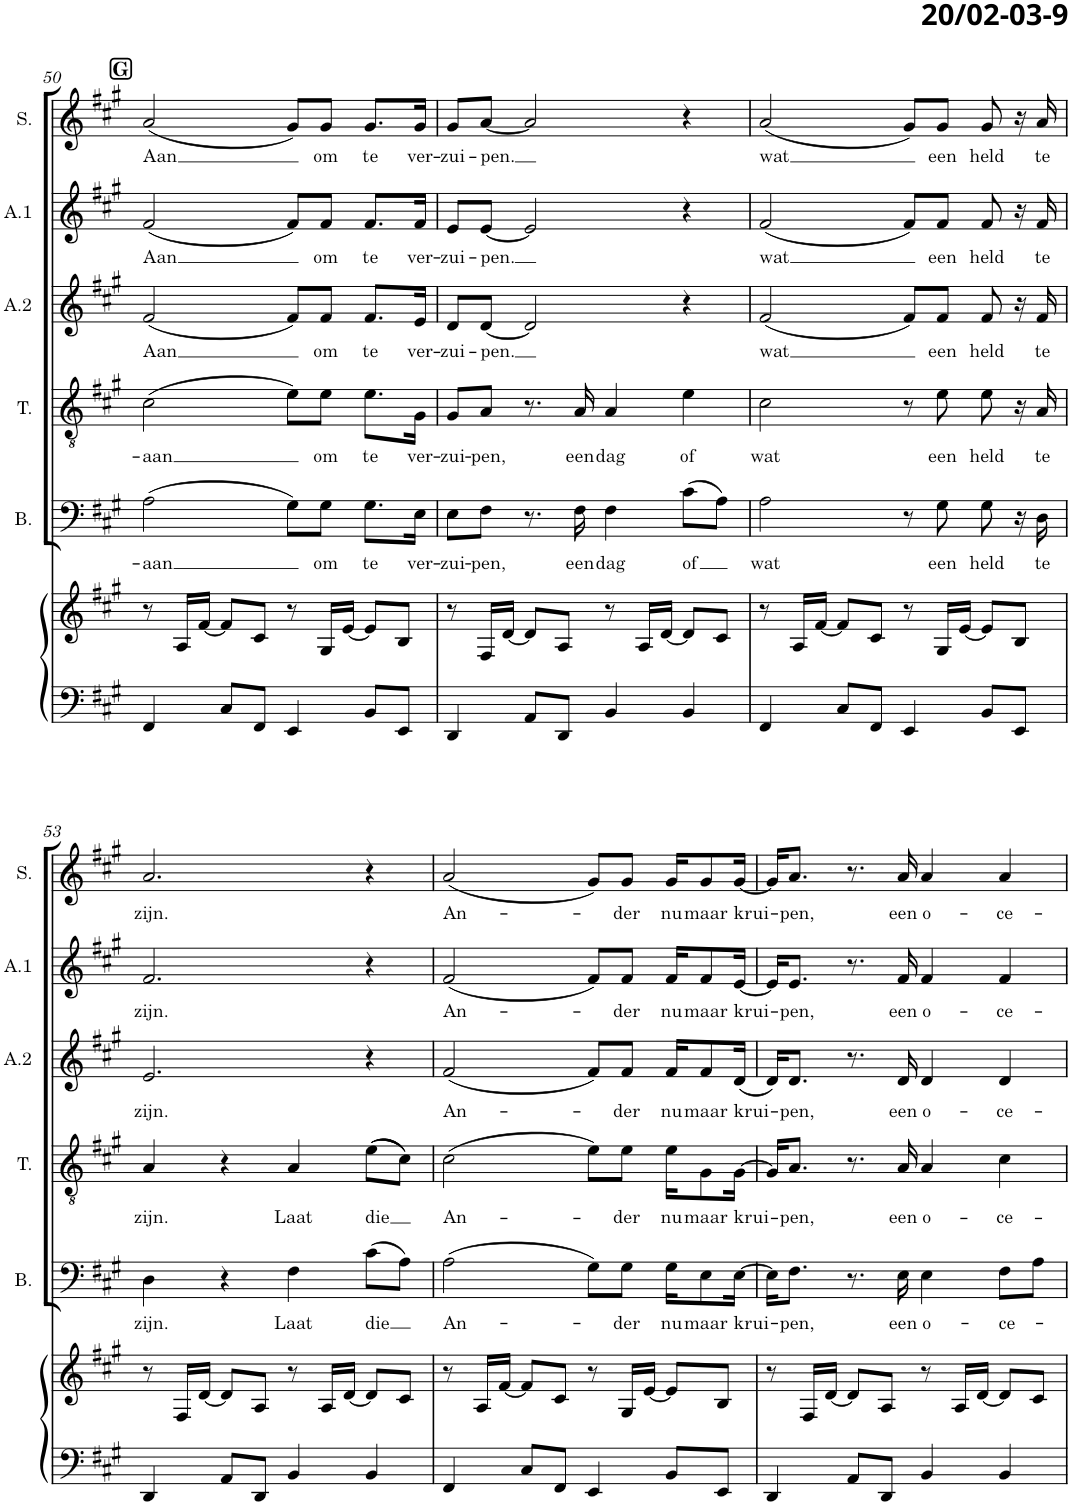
**kern	**kern	**kern	**text	**kern	**text	**kern	**text	**kern	**text	**kern	**text
*part6	*part6	*part5	*part5	*part4	*part4	*part3	*part3	*part2	*part2	*part1	*part1
*staff7	*staff6	*staff5	*staff5	*staff4	*staff4	*staff3	*staff3	*staff2	*staff2	*staff1	*staff1
*I"Piano	*	*I"Bass	*	*I"Tenor	*	*I"Alt 2	*	*I"Alt 1	*	*I"Sopraan	*
*I'Pno	*	*I'B.	*	*I'T.	*	*I'A.2	*	*I'A.1	*	*I'S.	*
!!LO:PB:g=z
*clefF4	*clefG2	*clefF4	*	*clefGv2	*	*clefG2	*	*clefG2	*	*clefG2	*
*	*	*Trd12c21	*	*	*	*	*	*	*	*Trd1c2	*
*k[f#c#g#]	*k[f#c#g#]	*k[f#c#g#]	*	*k[f#c#g#]	*	*k[f#c#g#]	*	*k[f#c#g#]	*	*k[f#c#g#]	*
*M4/4	*M4/4	*M4/4	*	*M4/4	*	*M4/4	*	*M4/4	*	*M4/4	*
!!LO:REH:place=s1:a:B:cj:fs=11:t=G
=50	=50	=50	=50	=50	=50	=50	=50	=50	=50	=50	=50
!	!	!	!LO:LY:b	!	!LO:LY:b	!	!LO:LY:b	!	!LO:LY:b	!	!LO:LY:b
4FF#/	8r	(2A\	-aan	(2c#\	-aan	(2f#/	Aan	(2f#/	Aan	(2a/	Aan
.	16A/LL	.	.	.	.	.	.	.	.	.	.
.	[16f#/JJ	.	.	.	.	.	.	.	.	.	.
8C#/L	8f#/L]	.	.	.	.	.	.	.	.	.	.
8FF#/J	8c#/J	.	.	.	.	.	.	.	.	.	.
4EE/	8r	8G#\L)	.	8e\L)	.	8f#/L)	.	8f#/L)	.	8g#/L)	.
!	!	!	!LO:LY:b	!	!LO:LY:b	!	!LO:LY:b	!	!LO:LY:b	!	!LO:LY:b
.	16G#/LL	8G#\J	om	8e\J	om	8f#/J	om	8f#/J	om	8g#/J	om
.	[16e/JJ	.	.	.	.	.	.	.	.	.	.
!	!	!	!LO:LY:b	!	!LO:LY:b	!	!LO:LY:b	!	!LO:LY:b	!	!LO:LY:b
8BB/L	8e/L]	8.G#\L	te	8.e\L	te	8.f#/L	te	8.f#/L	te	8.g#/L	te
8EE/J	8B/J	.	.	.	.	.	.	.	.	.	.
!	!	!	!LO:LY:b	!	!LO:LY:b	!	!LO:LY:b	!	!LO:LY:b	!	!LO:LY:b
.	.	16E\Jk	ver-	16G#\Jk	ver-	16e/Jk	ver-	16f#/Jk	ver-	16g#/Jk	ver-
=51	=51	=51	=51	=51	=51	=51	=51	=51	=51	=51	=51
!	!	!	!LO:LY:b	!	!LO:LY:b	!	!LO:LY:b	!	!LO:LY:b	!	!LO:LY:b
4DD/	8r	8E\L	-zui-	8G#/L	-zui-	8d/L	-zui-	8e/L	-zui-	8g#/L	-zui-
!	!	!	!LO:LY:b	!	!LO:LY:b	!	!LO:LY:b	!	!LO:LY:b	!	!LO:LY:b
.	16F#/LL	8F#\J	-pen,	8A/J	-pen,	[8d/J	-pen.	[8e/J	-pen.	[8a/J	-pen.
.	[16d/JJ	.	.	.	.	.	.	.	.	.	.
8AA/L	8d/L]	8.r	.	8.r	.	2d/]	.	2e/]	.	2a/]	.
8DD/J	8A/J	.	.	.	.	.	.	.	.	.	.
!	!	!	!LO:LY:b	!	!LO:LY:b	!	!	!	!	!	!
.	.	16F#\	een	16A/	een	.	.	.	.	.	.
!	!	!	!LO:LY:b	!	!LO:LY:b	!	!	!	!	!	!
4BB/	8r	4F#\	dag	4A/	dag	.	.	.	.	.	.
.	16A/LL	.	.	.	.	.	.	.	.	.	.
.	[16d/JJ	.	.	.	.	.	.	.	.	.	.
!	!	!	!LO:LY:b	!	!LO:LY:b	!	!	!	!	!	!
4BB/	8d/L]	(8c#\L	of	4e\	of	4r	.	4r	.	4r	.
.	8c#/J	8A\J)	.	.	.	.	.	.	.	.	.
=52	=52	=52	=52	=52	=52	=52	=52	=52	=52	=52	=52
!	!	!	!LO:LY:b	!	!LO:LY:b	!	!LO:LY:b	!	!LO:LY:b	!	!LO:LY:b
4FF#/	8r	2A\	wat	2c#\	wat	(2f#/	wat	(2f#/	wat	(2a/	wat
.	16A/LL	.	.	.	.	.	.	.	.	.	.
.	[16f#/JJ	.	.	.	.	.	.	.	.	.	.
8C#/L	8f#/L]	.	.	.	.	.	.	.	.	.	.
8FF#/J	8c#/J	.	.	.	.	.	.	.	.	.	.
4EE/	8r	8r	.	8r	.	8f#/L)	.	8f#/L)	.	8g#/L)	.
!	!	!	!LO:LY:b	!	!LO:LY:b	!	!LO:LY:b	!	!LO:LY:b	!	!LO:LY:b
.	16G#/LL	8G#\	een	8e\	een	8f#/J	een	8f#/J	een	8g#/J	een
.	[16e/JJ	.	.	.	.	.	.	.	.	.	.
!	!	!	!LO:LY:b	!	!LO:LY:b	!	!LO:LY:b	!	!LO:LY:b	!	!LO:LY:b
8BB/L	8e/L]	8G#\	held	8e\	held	8f#/	held	8f#/	held	8g#/	held
8EE/J	8B/J	16r	.	16r	.	16r	.	16r	.	16r	.
!	!	!	!LO:LY:b	!	!LO:LY:b	!	!LO:LY:b	!	!LO:LY:b	!	!LO:LY:b
.	.	16D\	te	16A/	te	16f#/	te	16f#/	te	16a/	te
!!LO:LB:g=z
=53	=53	=53	=53	=53	=53	=53	=53	=53	=53	=53	=53
!	!	!	!LO:LY:b	!	!LO:LY:b	!	!LO:LY:b	!	!LO:LY:b	!	!LO:LY:b
4DD/	8r	4D\	zijn.	4A/	zijn.	2.e/	zijn.	2.f#/	zijn.	2.a/	zijn.
.	16F#/LL	.	.	.	.	.	.	.	.	.	.
.	[16d/JJ	.	.	.	.	.	.	.	.	.	.
8AA/L	8d/L]	4r	.	4r	.	.	.	.	.	.	.
8DD/J	8A/J	.	.	.	.	.	.	.	.	.	.
!	!	!	!LO:LY:b	!	!LO:LY:b	!	!	!	!	!	!
4BB/	8r	4F#\	Laat	4A/	Laat	.	.	.	.	.	.
.	16A/LL	.	.	.	.	.	.	.	.	.	.
.	[16d/JJ	.	.	.	.	.	.	.	.	.	.
!	!	!	!LO:LY:b	!	!LO:LY:b	!	!	!	!	!	!
4BB/	8d/L]	(8c#\L	die	((8e\L	die	4r	.	4r	.	4r	.
.	8c#/J	8A\J)	.	8c#\J))	.	.	.	.	.	.	.
=54	=54	=54	=54	=54	=54	=54	=54	=54	=54	=54	=54
!	!	!	!LO:LY:b	!	!LO:LY:b	!	!LO:LY:b	!	!LO:LY:b	!	!LO:LY:b
4FF#/	8r	(2A\	An-	(2c#\	An-	(2f#/	An-	(2f#/	An-	(2a/	An-
.	16A/LL	.	.	.	.	.	.	.	.	.	.
.	[16f#/JJ	.	.	.	.	.	.	.	.	.	.
8C#/L	8f#/L]	.	.	.	.	.	.	.	.	.	.
8FF#/J	8c#/J	.	.	.	.	.	.	.	.	.	.
4EE/	8r	8G#\L)	.	8e\L)	.	8f#/L)	.	8f#/L)	.	8g#/L)	.
!	!	!	!LO:LY:b	!	!LO:LY:b	!	!LO:LY:b	!	!LO:LY:b	!	!LO:LY:b
.	16G#/LL	8G#\J	-der	8e\J	-der	8f#/J	-der	8f#/J	-der	8g#/J	-der
.	[16e/JJ	.	.	.	.	.	.	.	.	.	.
!	!	!	!LO:LY:b	!	!LO:LY:b	!	!LO:LY:b	!	!LO:LY:b	!	!LO:LY:b
8BB/L	8e/L]	16G#\KL	nu	16e\KL	nu	16f#/KL	nu	16f#/KL	nu	16g#/KL	nu
!	!	!	!LO:LY:b	!	!LO:LY:b	!	!LO:LY:b	!	!LO:LY:b	!	!LO:LY:b
.	.	8E\	maar	8G#\	maar	8f#/	maar	8f#/	maar	8g#/	maar
8EE/J	8B/J	.	.	.	.	.	.	.	.	.	.
!	!	!	!LO:LY:b	!	!LO:LY:b	!	!LO:LY:b	!	!LO:LY:b	!	!LO:LY:b
.	.	[16E\Jk	krui-	[16G#\Jk	krui-	(<16d/Jk	krui-	[16e/Jk	krui-	[16g#/Jk	krui-
=55	=55	=55	=55	=55	=55	=55	=55	=55	=55	=55	=55
4DD/	8r	16E\KL]	.	16G#/KL]	.	16d/KL)	.	16e/KL]	.	16g#/KL]	.
!	!	!	!LO:LY:b	!	!LO:LY:b	!	!LO:LY:b	!	!LO:LY:b	!	!LO:LY:b
.	.	8.F#\J	-pen,	8.A/J	-pen,	8.d/J	-pen,	8.e/J	-pen,	8.a/J	-pen,
.	16F#/LL	.	.	.	.	.	.	.	.	.	.
.	[16d/JJ	.	.	.	.	.	.	.	.	.	.
8AA/L	8d/L]	8.r	.	8.r	.	8.r	.	8.r	.	8.r	.
8DD/J	8A/J	.	.	.	.	.	.	.	.	.	.
!	!	!	!LO:LY:b	!	!LO:LY:b	!	!LO:LY:b	!	!LO:LY:b	!	!LO:LY:b
.	.	16E\	een	16A/	een	16d/	een	16f#/	een	16a/	een
!	!	!	!LO:LY:b	!	!LO:LY:b	!	!LO:LY:b	!	!LO:LY:b	!	!LO:LY:b
4BB/	8r	4E\	o-	4A/	o-	4d/	o-	4f#/	o-	4a/	o-
.	16A/LL	.	.	.	.	.	.	.	.	.	.
.	[16d/JJ	.	.	.	.	.	.	.	.	.	.
!	!	!	!LO:LY:b	!	!LO:LY:b	!	!LO:LY:b	!	!LO:LY:b	!	!LO:LY:b
4BB/	8d/L]	8F#\L	-ce-	4c#\	-ce-	4d/	-ce-	4f#/	-ce-	4a/	-ce-
.	8c#/J	8A\J	.	.	.	.	.	.	.	.	.
=	=	=	=	=	=	=	=	=	=	=	=
*-	*-	*-	*-	*-	*-	*-	*-	*-	*-	*-	*-
